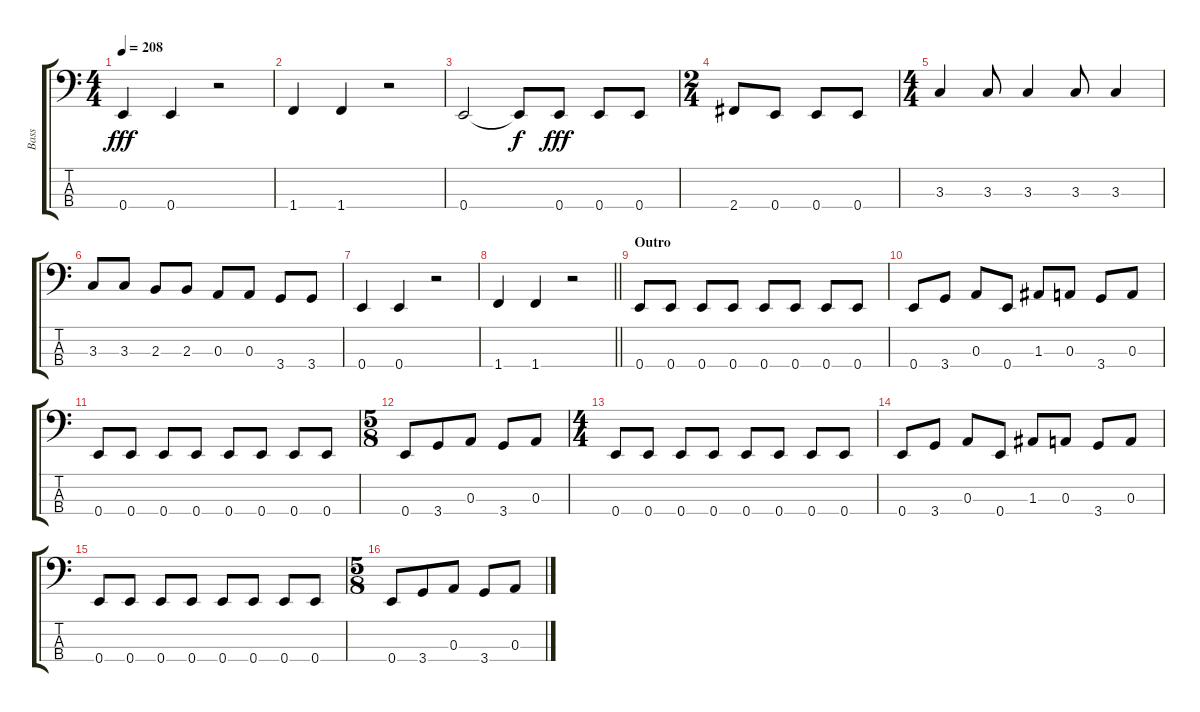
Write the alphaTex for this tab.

\track ("Bass" "Bass") {instrument electricbassfinger}
\staff {score tabs}
\tuning (G2 D2 A1 E1) {hide}
\ts (4 4)
\tempo 208
\clef f4
\ks c
0.4.4{dy fff} 0.4.4 r.2 |
1.4.4 1.4.4 r.2 |
0.4.2 0.4{t}.8{dy f} 0.4.8{dy fff} 0.4.8 0.4.8 |
\ts (2 4)
2.4.8 0.4.8 0.4.8 0.4.8 |
\ts (4 4)
3.3.4 3.3.8 3.3.4 3.3.8 3.3.4 |
3.3.8 3.3.8 2.3.8 2.3.8 0.3.8 0.3.8 3.4.8 3.4.8 |
0.4.4 0.4.4 r.2 |
\barLineRight lightlight
1.4.4 1.4.4 r.2 |
\section ("" "Outro")
0.4.8 0.4.8 0.4.8 0.4.8 0.4.8 0.4.8 0.4.8 0.4.8 |
0.4.8 3.4.8 0.3.8 0.4.8 1.3.8 0.3.8 3.4.8 0.3.8 |
0.4.8 0.4.8 0.4.8 0.4.8 0.4.8 0.4.8 0.4.8 0.4.8 |
\ts (5 8)
0.4.8 3.4.8 0.3.8 3.4.8 0.3.8 |
\ts (4 4)
0.4.8 0.4.8 0.4.8 0.4.8 0.4.8 0.4.8 0.4.8 0.4.8 |
0.4.8 3.4.8 0.3.8 0.4.8 1.3.8 0.3.8 3.4.8 0.3.8 |
0.4.8 0.4.8 0.4.8 0.4.8 0.4.8 0.4.8 0.4.8 0.4.8 |
\ts (5 8)
0.4.8 3.4.8 0.3.8 3.4.8 0.3.8
